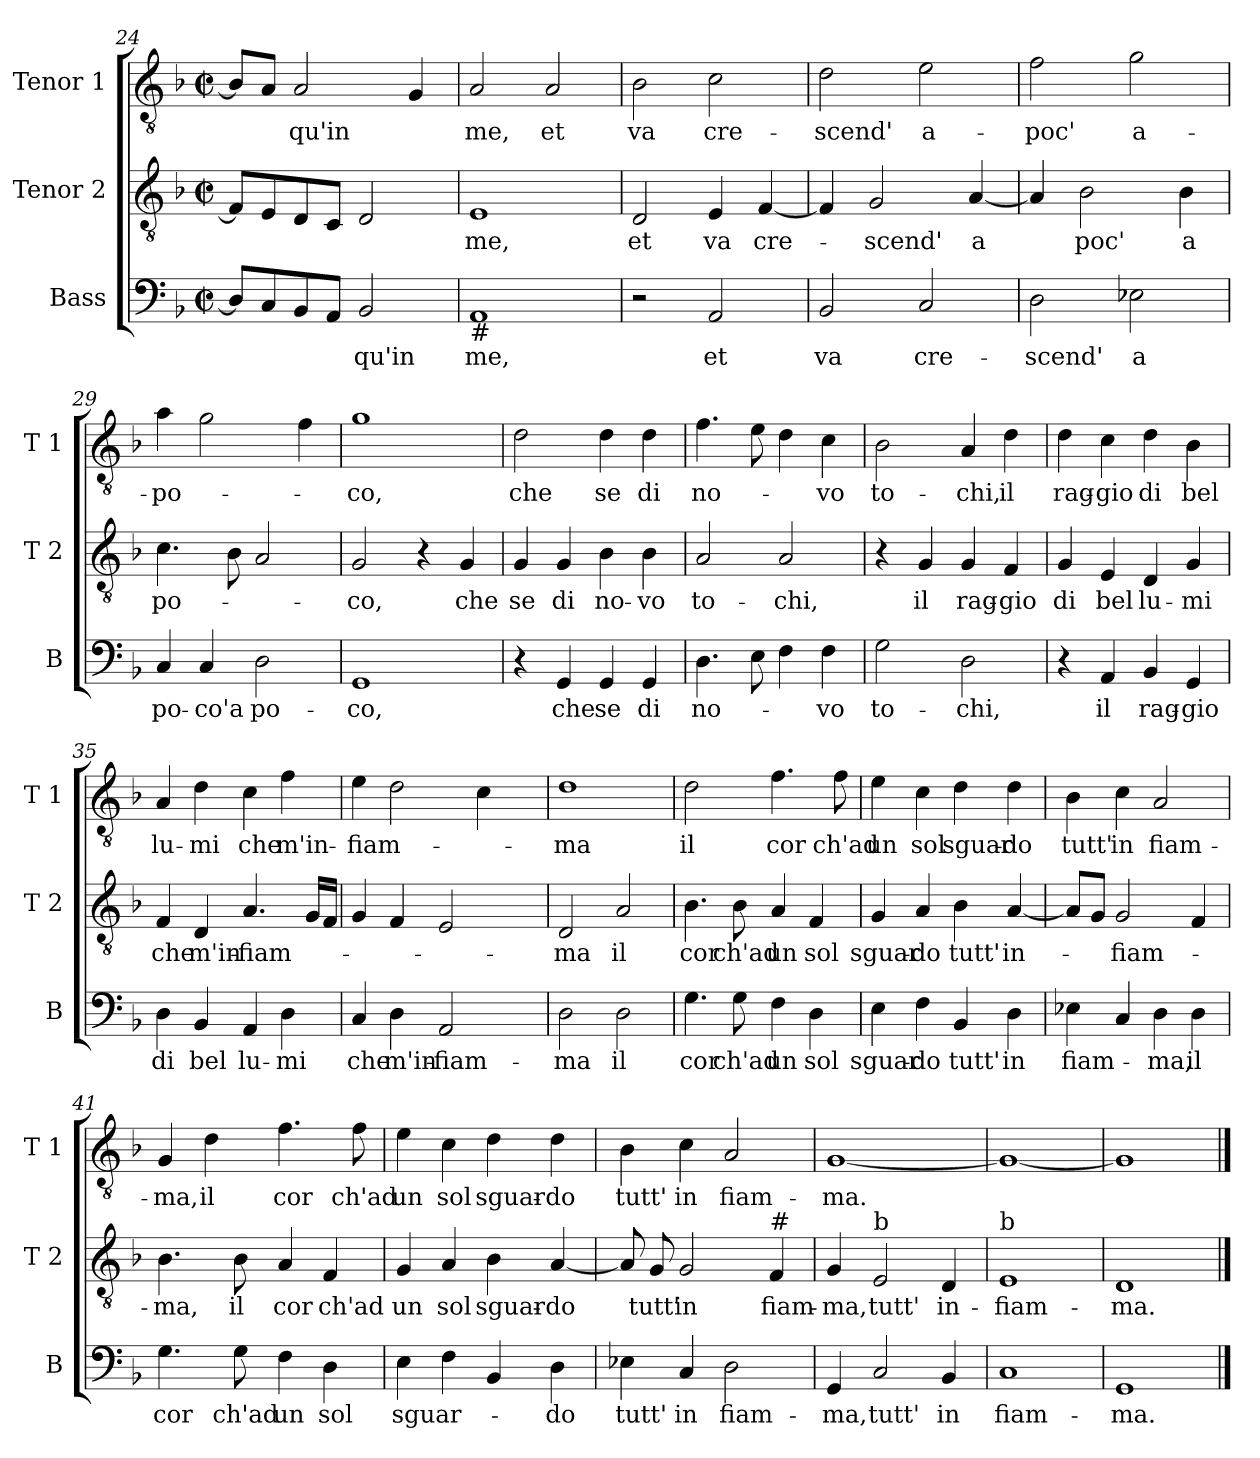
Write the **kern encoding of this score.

**kern	**text	**kern	**text	**kern	**text
*part3	*part3	*part2	*part2	*part1	*part1
*staff3	*staff3	*staff2	*staff2	*staff1	*staff1
*I"Bass	*	*I"Tenor 2	*	*I"Tenor 1	*
*I'B	*	*I'T 2	*	*I'T 1	*
*clefF4	*	*clefGv2	*	*clefGv2	*
*k[b-]	*	*k[b-]	*	*k[b-]	*
*F:	*	*F:	*	*F:	*
*M2/2	*	*M2/2	*	*M2/2	*
*met(c|)	*	*met(c|)	*	*met(c|)	*
=24	=24	=24	=24	=24	=24
8D/L]	.	8F/L]	.	8B-/L]	.
8C/	.	8E/	.	8A/J	.
!	!	!	!	!	!LO:LY:b
8BB-/	.	8D/	.	2A/	-qu'in
8AA/J	.	8C/J	.	.	.
!	!LO:LY:b	!	!	!	!
2BB-/	-qu'in	2D/	.	.	.
.	.	.	.	4G/	.
=25	=25	=25	=25	=25	=25
!LO:TX:b:t=#	!	!	!	!	!
!	!LO:LY:b	!	!LO:LY:b	!	!LO:LY:b
1AA	me,	1E	-me,	2A/	me,
!	!	!	!	!	!LO:LY:b
.	.	.	.	2A/	et
!!LO:LB:g=z
=26	=26	=26	=26	=26	=26
!	!	!	!LO:LY:b	!	!LO:LY:b
2r	.	2D/	et	2B-\	va
!	!LO:LY:b	!	!LO:LY:b	!	!LO:LY:b
2AA/	et	4E/	va	2c\	cre-
!	!	!	!LO:LY:b	!	!
.	.	[4F/	cre-	.	.
=27	=27	=27	=27	=27	=27
!	!LO:LY:b	!	!	!	!LO:LY:b
2BB-/	va	4F/]	.	2d\	-scend'
!	!	!	!LO:LY:b	!	!
.	.	2G/	-scend'	.	.
!	!LO:LY:b	!	!	!	!LO:LY:b
2C/	cre-	.	.	2e\	a-
!	!	!	!LO:LY:b	!	!
.	.	[4A/	a	.	.
=28	=28	=28	=28	=28	=28
!	!LO:LY:b	!	!	!	!LO:LY:b
2D\	-scend'	4A/]	.	2f\	-poc'
!	!	!	!LO:LY:b	!	!
.	.	2B-\	poc'	.	.
!	!LO:LY:b	!	!	!	!LO:LY:b
2E-X\	a	.	.	2g\	a-
!	!	!	!LO:LY:b	!	!
.	.	4B-\	a	.	.
=29	=29	=29	=29	=29	=29
!	!LO:LY:b	!	!LO:LY:b	!	!LO:LY:b
4C/	po-	4.c\	po-	4a\	-po-
!	!LO:LY:b	!	!	!	!
4C/	-co'a	.	.	2g\	.
.	.	8B-\	.	.	.
!	!LO:LY:b	!	!	!	!
2D\	po-	2A/	.	.	.
.	.	.	.	4f\	.
=30	=30	=30	=30	=30	=30
!	!LO:LY:b	!	!LO:LY:b	!	!LO:LY:b
1GG	-co,	2G/	-co,	1g	-co,
.	.	4r	.	.	.
!	!	!	!LO:LY:b	!	!
.	.	4G/	che	.	.
!!LO:LB:g=z
=31	=31	=31	=31	=31	=31
!	!	!	!LO:LY:b	!	!LO:LY:b
4r	.	4G/	se	2d\	che
!	!LO:LY:b	!	!LO:LY:b	!	!
4GG/	che	4G/	di	.	.
!	!LO:LY:b	!	!LO:LY:b	!	!LO:LY:b
4GG/	se	4B-\	no-	4d\	se
!	!LO:LY:b	!	!LO:LY:b	!	!LO:LY:b
4GG/	di	4B-\	-vo	4d\	di
=32	=32	=32	=32	=32	=32
!	!LO:LY:b	!	!LO:LY:b	!	!LO:LY:b
4.D\	no-	2A/	to-	4.f\	no-
8E\	.	.	.	8e\	.
!	!	!	!LO:LY:b	!	!
4F\	.	2A/	-chi,	4d\	.
!	!LO:LY:b	!	!	!	!LO:LY:b
4F\	-vo	.	.	4c\	-vo
=33	=33	=33	=33	=33	=33
!	!LO:LY:b	!	!	!	!LO:LY:b
2G\	to-	4r	.	2B-\	to-
!	!	!	!LO:LY:b	!	!
.	.	4G/	il	.	.
!	!LO:LY:b	!	!LO:LY:b	!	!LO:LY:b
2D\	-chi,	4G/	rag-	4A/	-chi,
!	!	!	!LO:LY:b	!	!LO:LY:b
.	.	4F/	-gio	4d\	il
=34	=34	=34	=34	=34	=34
!	!	!	!LO:LY:b	!	!LO:LY:b
4r	.	4G/	di	4d\	rag-
!	!LO:LY:b	!	!LO:LY:b	!	!LO:LY:b
4AA/	il	4E/	bel	4c\	-gio
!	!LO:LY:b	!	!LO:LY:b	!	!LO:LY:b
4BB-/	rag-	4D/	lu-	4d\	di
!	!LO:LY:b	!	!LO:LY:b	!	!LO:LY:b
4GG/	-gio	4G/	-mi	4B-\	bel
=35	=35	=35	=35	=35	=35
!	!LO:LY:b	!	!LO:LY:b	!	!LO:LY:b
4D\	di	4F/	che	4A/	lu-
!	!LO:LY:b	!	!LO:LY:b	!	!LO:LY:b
4BB-/	bel	4D/	m'in-	4d\	-mi
!	!LO:LY:b	!	!LO:LY:b	!	!LO:LY:b
4AA/	lu-	4.A/	-fiam-	4c\	che
!	!LO:LY:b	!	!	!	!LO:LY:b
4D\	-mi	.	.	4f\	m'in-
.	.	16G/LL	.	.	.
.	.	16F/JJ	.	.	.
!!LO:PB:g=z
=36	=36	=36	=36	=36	=36
!	!LO:LY:b	!	!	!	!LO:LY:b
4C/	che	4G/	.	4e\	-fiam-
!	!LO:LY:b	!	!	!	!
4D\	m'in-	4F/	.	2d\	.
!	!LO:LY:b	!	!	!	!
2AA/	-fiam-	2E/	.	.	.
.	.	.	.	4c\	.
=37	=37	=37	=37	=37	=37
!	!LO:LY:b	!	!LO:LY:b	!	!LO:LY:b
2D\	-ma	2D/	-ma	1d	-ma
!	!LO:LY:b	!	!LO:LY:b	!	!
2D\	il	2A/	il	.	.
=38	=38	=38	=38	=38	=38
!	!LO:LY:b	!	!LO:LY:b	!	!LO:LY:b
4.G\	cor	4.B-\	cor	2d\	il
!	!LO:LY:b	!	!LO:LY:b	!	!
8G\	ch'ad	8B-\	ch'ad	.	.
!	!LO:LY:b	!	!LO:LY:b	!	!LO:LY:b
4F\	un	4A/	un	4.f\	cor
!	!LO:LY:b	!	!LO:LY:b	!	!
4D\	sol	4F/	sol	.	.
!	!	!	!	!	!LO:LY:b
.	.	.	.	8f\	ch'ad
=39	=39	=39	=39	=39	=39
!	!LO:LY:b	!	!LO:LY:b	!	!LO:LY:b
4E\	sguar-	4G/	sguar-	4e\	un
!	!LO:LY:b	!	!LO:LY:b	!	!LO:LY:b
4F\	-do	4A/	-do	4c\	sol
!	!LO:LY:b	!	!LO:LY:b	!	!LO:LY:b
4BB-/	tutt'	4B-\	tutt'	4d\	sguar-
!	!LO:LY:b	!	!LO:LY:b	!	!LO:LY:b
4D\	in	[4A/	in-	4d\	-do
=40	=40	=40	=40	=40	=40
!	!LO:LY:b	!	!	!	!LO:LY:b
4E-X\	fiam-	8A/L]	.	4B-\	tutt'
.	.	8G/J	.	.	.
!	!	!	!LO:LY:b	!	!LO:LY:b
4C/	.	2G/	-fiam-	4c\	in
!	!LO:LY:b	!	!	!	!LO:LY:b
4D\	-ma,	.	.	2A/	fiam-
!	!LO:LY:b	!	!	!	!
4D\	il	4F/	.	.	.
!!LO:LB:g=z
=41	=41	=41	=41	=41	=41
!	!LO:LY:b	!	!LO:LY:b	!	!LO:LY:b
4.G\	cor	4.B-\	-ma,	4G/	-ma,
!	!	!	!	!	!LO:LY:b
.	.	.	.	4d\	il
!	!LO:LY:b	!	!LO:LY:b	!	!
8G\	ch'ad	8B-\	il	.	.
!	!LO:LY:b	!	!LO:LY:b	!	!LO:LY:b
4F\	un	4A/	cor	4.f\	cor
!	!LO:LY:b	!	!LO:LY:b	!	!
4D\	sol	4F/	ch'ad	.	.
!	!	!	!	!	!LO:LY:b
.	.	.	.	8f\	ch'ad
=42	=42	=42	=42	=42	=42
!	!LO:LY:b	!	!LO:LY:b	!	!LO:LY:b
4E\	sguar-	4G/	un	4e\	un
!	!	!	!LO:LY:b	!	!LO:LY:b
4F\	.	4A/	sol	4c\	sol
!	!	!	!LO:LY:b	!	!LO:LY:b
4BB-/	.	4B-\	sguar-	4d\	sguar-
!	!LO:LY:b	!	!LO:LY:b	!	!LO:LY:b
4D\	-do	[4A/	-do	4d\	-do
=43	=43	=43	=43	=43	=43
!	!LO:LY:b	!	!	!	!LO:LY:b
4E-X\	tutt'	8A/]	.	4B-\	tutt'
!	!	!	!LO:LY:b	!	!
.	.	8G/	tutt'	.	.
!	!LO:LY:b	!	!LO:LY:b	!	!LO:LY:b
4C/	in	2G/	in	4c\	in
!	!LO:LY:b	!	!	!	!LO:LY:b
2D\	fiam-	.	.	2A/	fiam-
!	!	!LO:TX:a:t=#	!	!	!
!	!	!	!LO:LY:b	!	!
.	.	4F/	fiam-	.	.
=44	=44	=44	=44	=44	=44
!	!LO:LY:b	!	!LO:LY:b	!	!LO:LY:b
4GG/	-ma,	4G/	-ma,	[1G	-ma.
!	!	!LO:TX:a:t=b	!	!	!
!	!LO:LY:b	!	!LO:LY:b	!	!
2C/	tutt'	2E/	tutt'	.	.
!	!LO:LY:b	!	!LO:LY:b	!	!
4BB-/	in	4D/	in-	.	.
=45	=45	=45	=45	=45	=45
!	!	!LO:TX:a:t=b	!	!	!
!	!LO:LY:b	!	!LO:LY:b	!	!
1C	fiam-	1E	-fiam-	1G_	.
=46	=46	=46	=46	=46	=46
!	!LO:LY:b	!	!LO:LY:b	!	!
1GG	-ma.	1D	-ma.	1G]	.
==	==	==	==	==	==
*-	*-	*-	*-	*-	*-
